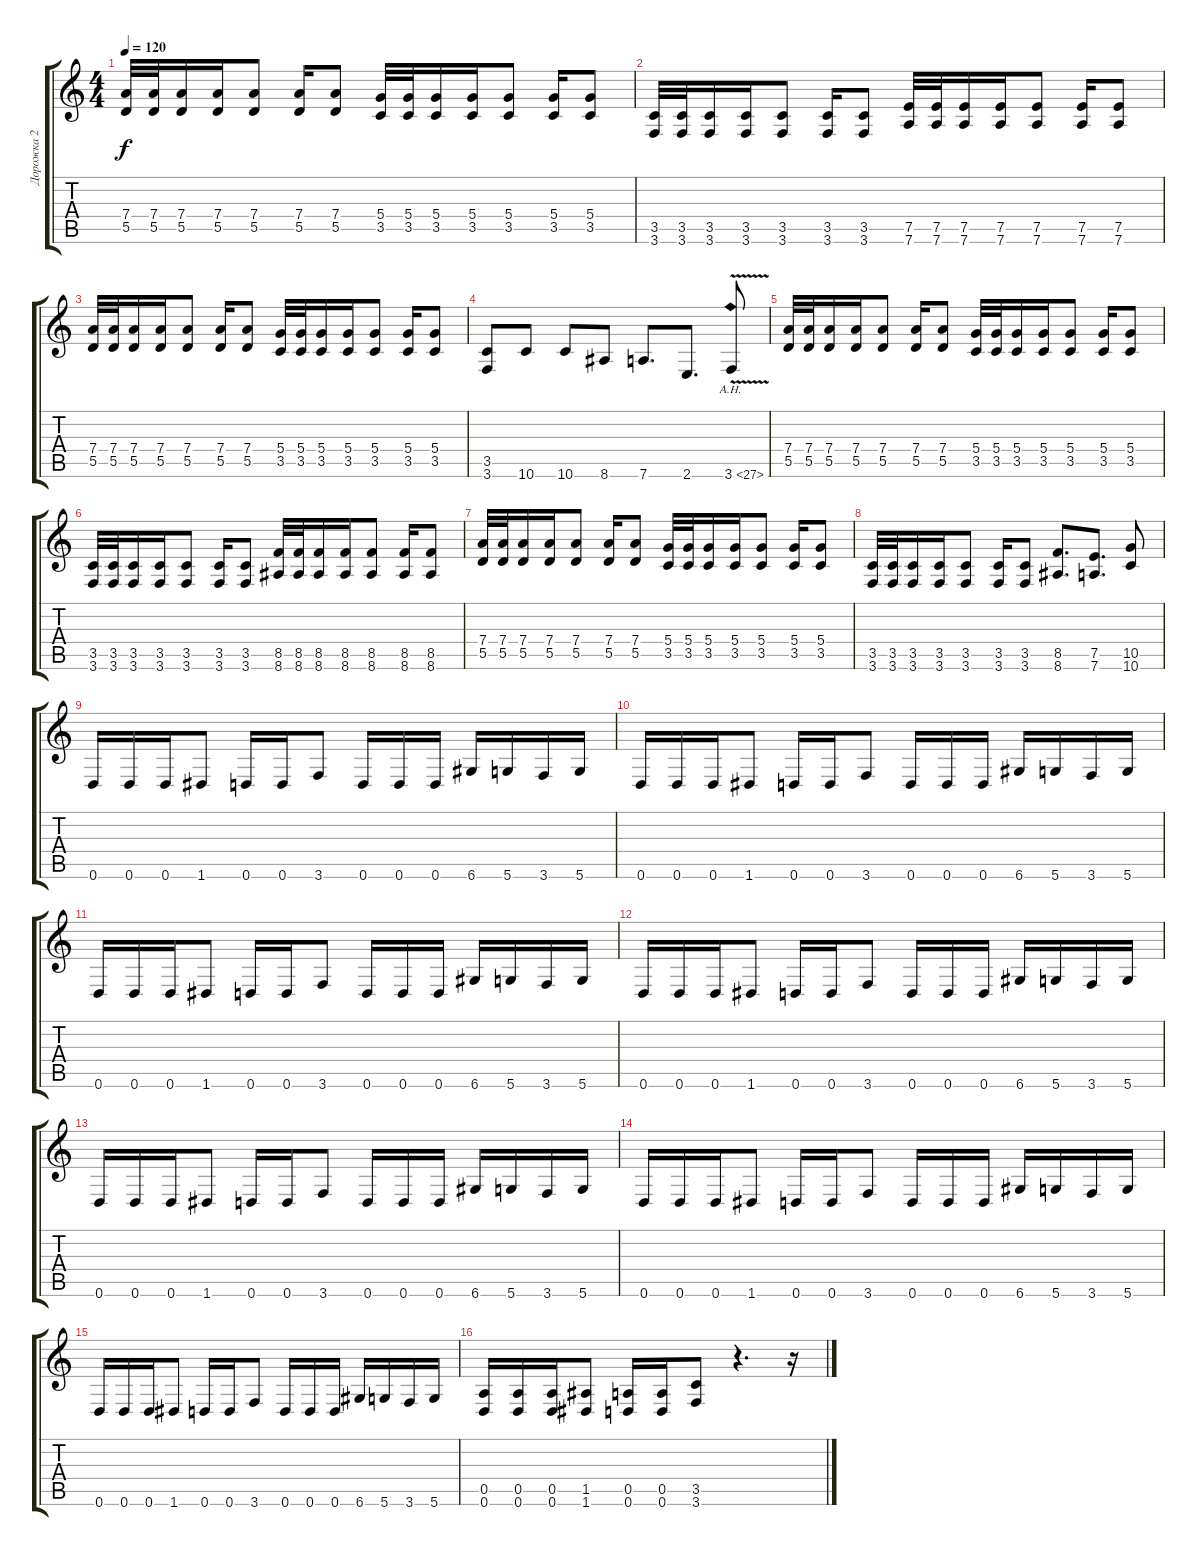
\track ("Дорожка 2" "Дорожка 2") {instrument distortionguitar}
\staff {score tabs}
\tuning (E4 B3 G3 D3 A2 D2) {hide}
\ts (4 4)
\tempo 120
\clef g2
\ks c
(7.4 5.5).32{dy f} (7.4 5.5).32 (7.4 5.5).16 (7.4 5.5).16 (7.4 5.5).8 (7.4 5.5).16 (7.4 5.5).8 (5.4 3.5).32 (5.4 3.5).32 (5.4 3.5).16 (5.4 3.5).16 (5.4 3.5).8 (5.4 3.5).16 (5.4 3.5).8 |
(3.5 3.6).32 (3.5 3.6).32 (3.5 3.6).16 (3.5 3.6).16 (3.5 3.6).8 (3.5 3.6).16 (3.5 3.6).8 (7.5 7.6).32 (7.5 7.6).32 (7.5 7.6).16 (7.5 7.6).16 (7.5 7.6).8 (7.5 7.6).16 (7.5 7.6).8 |
(7.4 5.5).32 (7.4 5.5).32 (7.4 5.5).16 (7.4 5.5).16 (7.4 5.5).8 (7.4 5.5).16 (7.4 5.5).8 (5.4 3.5).32 (5.4 3.5).32 (5.4 3.5).16 (5.4 3.5).16 (5.4 3.5).8 (5.4 3.5).16 (5.4 3.5).8 |
(3.5 3.6).8 10.6.8 10.6.8 8.6.8 7.6.8{d} 2.6.8{d} 3.6{ah 24 v}.8 |
(7.4 5.5).32 (7.4 5.5).32 (7.4 5.5).16 (7.4 5.5).16 (7.4 5.5).8 (7.4 5.5).16 (7.4 5.5).8 (5.4 3.5).32 (5.4 3.5).32 (5.4 3.5).16 (5.4 3.5).16 (5.4 3.5).8 (5.4 3.5).16 (5.4 3.5).8 |
(3.5 3.6).32 (3.5 3.6).32 (3.5 3.6).16 (3.5 3.6).16 (3.5 3.6).8 (3.5 3.6).16 (3.5 3.6).8 (8.5 8.6).32 (8.5 8.6).32 (8.5 8.6).16 (8.5 8.6).16 (8.5 8.6).8 (8.5 8.6).16 (8.5 8.6).8 |
(7.4 5.5).32 (7.4 5.5).32 (7.4 5.5).16 (7.4 5.5).16 (7.4 5.5).8 (7.4 5.5).16 (7.4 5.5).8 (5.4 3.5).32 (5.4 3.5).32 (5.4 3.5).16 (5.4 3.5).16 (5.4 3.5).8 (5.4 3.5).16 (5.4 3.5).8 |
(3.5 3.6).32 (3.5 3.6).32 (3.5 3.6).16 (3.5 3.6).16 (3.5 3.6).8 (3.5 3.6).16 (3.5 3.6).8 (8.5 8.6).8{d} (7.5 7.6).8{d} (10.5 10.6).8 |
0.6.16 0.6.16 0.6.16 1.6.8 0.6.16 0.6.16 3.6.8 0.6.16 0.6.16 0.6.16 6.6.16 5.6.16 3.6.16 5.6.16 |
0.6.16 0.6.16 0.6.16 1.6.8 0.6.16 0.6.16 3.6.8 0.6.16 0.6.16 0.6.16 6.6.16 5.6.16 3.6.16 5.6.16 |
0.6.16 0.6.16 0.6.16 1.6.8 0.6.16 0.6.16 3.6.8 0.6.16 0.6.16 0.6.16 6.6.16 5.6.16 3.6.16 5.6.16 |
0.6.16 0.6.16 0.6.16 1.6.8 0.6.16 0.6.16 3.6.8 0.6.16 0.6.16 0.6.16 6.6.16 5.6.16 3.6.16 5.6.16 |
0.6.16 0.6.16 0.6.16 1.6.8 0.6.16 0.6.16 3.6.8 0.6.16 0.6.16 0.6.16 6.6.16 5.6.16 3.6.16 5.6.16 |
0.6.16 0.6.16 0.6.16 1.6.8 0.6.16 0.6.16 3.6.8 0.6.16 0.6.16 0.6.16 6.6.16 5.6.16 3.6.16 5.6.16 |
0.6.16 0.6.16 0.6.16 1.6.8 0.6.16 0.6.16 3.6.8 0.6.16 0.6.16 0.6.16 6.6.16 5.6.16 3.6.16 5.6.16 |
(0.5 0.6).16 (0.5 0.6).16 (0.5 0.6).16 (1.5 1.6).8 (0.5 0.6).16 (0.5 0.6).16 (3.5 3.6).8 r.4{d} r.16
